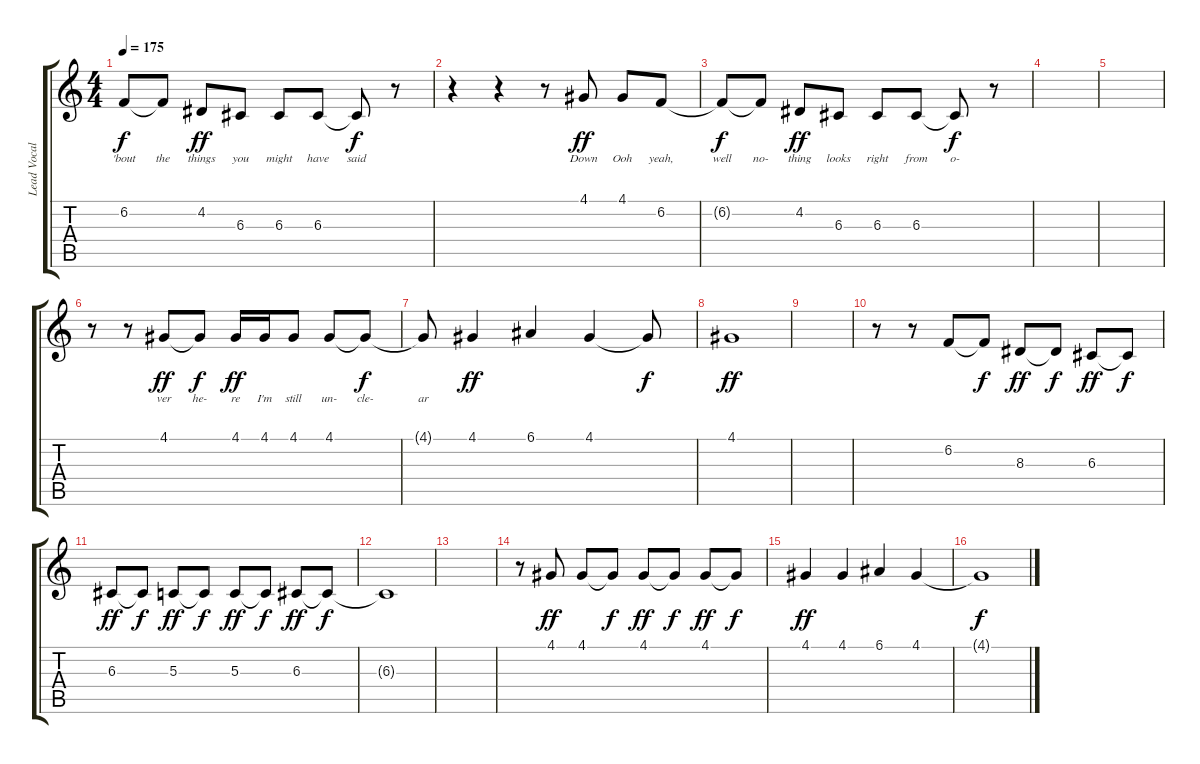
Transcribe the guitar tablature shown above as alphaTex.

\track ("Lead Vocal" "Lead Vocal") {instrument altosax}
\staff {score tabs}
\tuning (E4 B3 G3 D3 A2 E2) {hide}
\ts (4 4)
\tempo 175
\clef g2
\ks c
6.2{t}.8{lyrics (0 "'bout") lyrics (1 "") lyrics (2 "") lyrics (3 "") lyrics (4 "") dy f} 6.2{t}.8{lyrics (0 "the") lyrics (1 "") lyrics (2 "") lyrics (3 "") lyrics (4 "")} 4.2.8{lyrics (0 "things") lyrics (1 "") lyrics (2 "") lyrics (3 "") lyrics (4 "") dy ff} 6.3.8{lyrics (0 "you") lyrics (1 "") lyrics (2 "") lyrics (3 "") lyrics (4 "")} 6.3.8{lyrics (0 "might") lyrics (1 "") lyrics (2 "") lyrics (3 "") lyrics (4 "")} 6.3.8{lyrics (0 "have") lyrics (1 "") lyrics (2 "") lyrics (3 "") lyrics (4 "")} 6.3{t}.8{lyrics (0 "said") lyrics (1 "") lyrics (2 "") lyrics (3 "") lyrics (4 "") dy f} r.8 |
r.4 r.4 r.8 4.1.8{lyrics (0 "Down") lyrics (1 "") lyrics (2 "") lyrics (3 "") lyrics (4 "") dy ff} 4.1.8{lyrics (0 "Ooh") lyrics (1 "") lyrics (2 "") lyrics (3 "") lyrics (4 "")} 6.2.8{lyrics (0 "yeah,") lyrics (1 "") lyrics (2 "") lyrics (3 "") lyrics (4 "")} |
6.2{t}.8{lyrics (0 "well") lyrics (1 "") lyrics (2 "") lyrics (3 "") lyrics (4 "") dy f} 6.2{t}.8{lyrics (0 "no-") lyrics (1 "") lyrics (2 "") lyrics (3 "") lyrics (4 "")} 4.2.8{lyrics (0 "thing") lyrics (1 "") lyrics (2 "") lyrics (3 "") lyrics (4 "") dy ff} 6.3.8{lyrics (0 "looks") lyrics (1 "") lyrics (2 "") lyrics (3 "") lyrics (4 "")} 6.3.8{lyrics (0 "right") lyrics (1 "") lyrics (2 "") lyrics (3 "") lyrics (4 "")} 6.3.8{lyrics (0 "from") lyrics (1 "") lyrics (2 "") lyrics (3 "") lyrics (4 "")} 6.3{t}.8{lyrics (0 "o-") lyrics (1 "") lyrics (2 "") lyrics (3 "") lyrics (4 "") dy f} r.8 |
|
|
r.8 r.8 4.1.8{lyrics (0 "ver") lyrics (1 "") lyrics (2 "") lyrics (3 "") lyrics (4 "") dy ff} 4.1{t}.8{lyrics (0 "he-") lyrics (1 "") lyrics (2 "") lyrics (3 "") lyrics (4 "") dy f} 4.1.16{lyrics (0 "re") lyrics (1 "") lyrics (2 "") lyrics (3 "") lyrics (4 "") dy ff} 4.1.16{lyrics (0 "I'm") lyrics (1 "") lyrics (2 "") lyrics (3 "") lyrics (4 "")} 4.1.8{lyrics (0 "still") lyrics (1 "") lyrics (2 "") lyrics (3 "") lyrics (4 "")} 4.1.8{lyrics (0 "un-") lyrics (1 "") lyrics (2 "") lyrics (3 "") lyrics (4 "")} 4.1{t}.8{lyrics (0 "cle-") lyrics (1 "") lyrics (2 "") lyrics (3 "") lyrics (4 "") dy f} |
4.1{t}.8{lyrics (0 "ar") lyrics (1 "") lyrics (2 "") lyrics (3 "") lyrics (4 "")} 4.1.4{dy ff} 6.1.4 4.1.4 4.1{t}.8{dy f} |
4.1.1{dy ff} |
|
r.8 r.8 6.2.8 6.2{t}.8{dy f} 8.3.8{dy ff} 8.3{t}.8{dy f} 6.3.8{dy ff} 6.3{t}.8{dy f} |
6.3.8{dy ff} 6.3{t}.8{dy f} 5.3.8{dy ff} 5.3{t}.8{dy f} 5.3.8{dy ff} 5.3{t}.8{dy f} 6.3.8{dy ff} 6.3{t}.8{dy f} |
6.3{t}.1 |
|
r.8 4.1.8{dy ff} 4.1.8 4.1{t}.8{dy f} 4.1.8{dy ff} 4.1{t}.8{dy f} 4.1.8{dy ff} 4.1{t}.8{dy f} |
4.1.4{dy ff} 4.1.4 6.1.4 4.1.4 |
4.1{t}.1{dy f}
